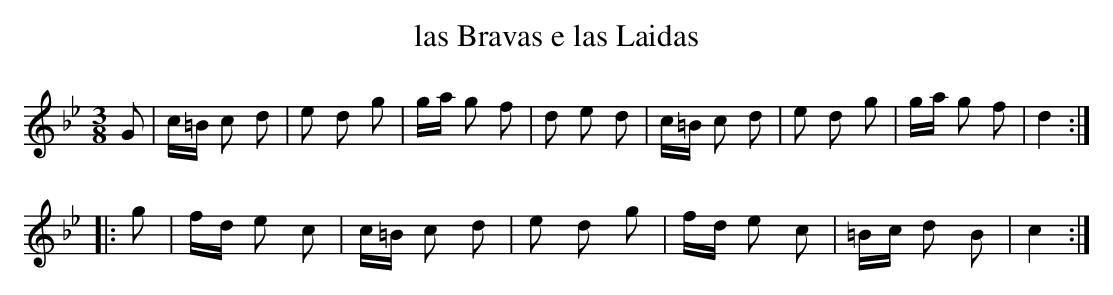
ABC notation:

X:1
T: las Bravas e las Laidas
M: 3/8
L: 1/16
K: Cdor
G2 |\
c=B c2 d2 | e2 d2 g2 | ga g2 f2 | d2 e2 d2 |\
c=B c2 d2 | e2 d2 g2 | ga g2 f2 | d4 :|
|: g2 |\
fd e2 c2 | c=B c2 d2 | e2 d2 g2 |\
fd e2 c2 | =Bc d2 B2 | c4 :|
